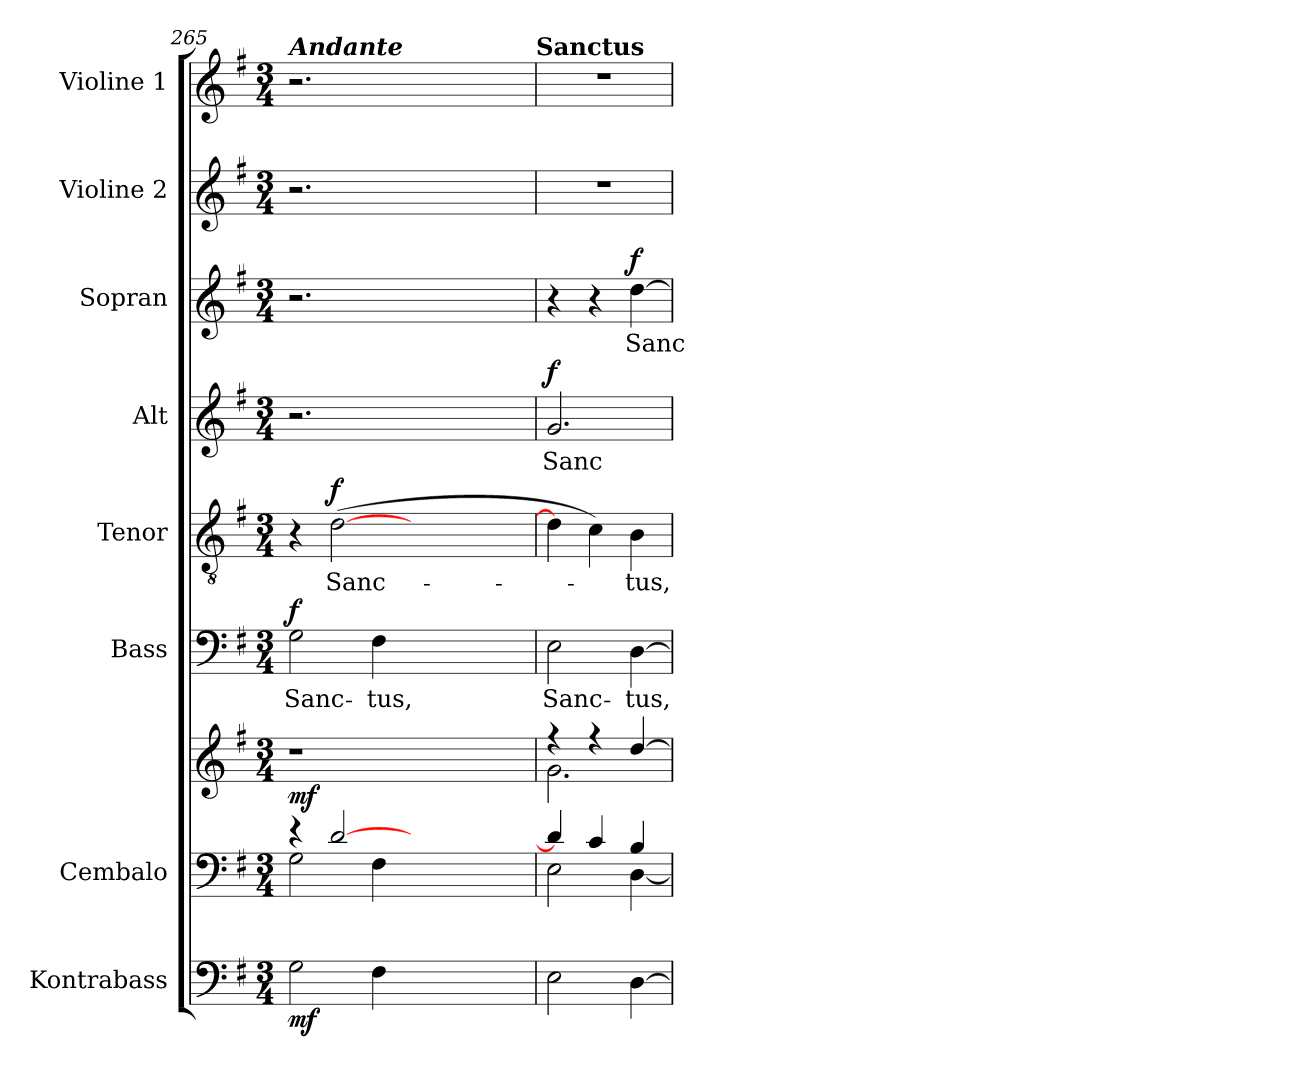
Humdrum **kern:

**kern	**dynam	**kern	**kern	**dynam	**kern	**text	**dynam	**kern	**text	**dynam	**kern	**text	**dynam	**kern	**text	**dynam	**kern	**kern
*part8	*part8	*part7	*part7	*part7	*part6	*part6	*part6	*part5	*part5	*part5	*part4	*part4	*part4	*part3	*part3	*part3	*part2	*part1
*staff9	*staff9	*staff8	*staff7	*staff7/8	*staff6	*staff6	*staff6	*staff5	*staff5	*staff5	*staff4	*staff4	*staff4	*staff3	*staff3	*staff3	*staff2	*staff1
*I"Kontrabass	*	*I"Cembalo	*	*	*I"Bass	*	*	*I"Tenor	*	*	*I"Alt	*	*	*I"Sopran	*	*	*I"Violine 2	*I"Violine 1
*I'Kb.	*	*I'Cemb.	*	*	*I'B.	*	*	*I'T.	*	*	*I'A.	*	*	*I'S.	*	*	*I'Vl. 2	*I'Vl. 1
!!LO:PB:g=z
*clefF4	*	*clefF4	*clefG2	*	*clefF4	*	*	*clefGv2	*	*	*clefG2	*	*	*clefG2	*	*	*clefG2	*clefG2
*ITrd7c12	*	*	*	*	*	*	*	*	*	*	*	*	*	*	*	*	*	*
*k[f#]	*	*k[f#]	*k[f#]	*	*k[f#]	*	*	*k[f#]	*	*	*k[f#]	*	*	*k[f#]	*	*	*k[f#]	*k[f#]
*G:	*	*G:	*G:	*	*G:	*	*	*G:	*	*	*G:	*	*	*G:	*	*	*G:	*G:
*M3/4	*	*M3/4	*M3/4	*	*M3/4	*	*	*M3/4	*	*	*M3/4	*	*	*M3/4	*	*	*M3/4	*M3/4
=265	=265	=265	=265	=265	=265	=265	=265	=265	=265	=265	=265	=265	=265	=265	=265	=265	=265	=265
*	*	*^	*	*	*	*	*	*	*	*	*	*	*	*	*	*	*	*
!	!	!	!	!	!	!	!	!	!	!	!	!	!	!	!	!	!	!	!LO:TX:a:Bi:t=Andante
!	!LO:DY:b	!	!	!LO:N:vis=1	!LO:DY:b	!	!LO:LY:b	!LO:DY:a	!	!	!	!	!	!	!	!	!	!	!
2GG\	mf	4re	2G\	2.r	mf	2G\	Sanc-	f	4r	.	.	2.r	.	.	2.r	.	.	2.r	2.r
!	!	!	!	!	!	!	!	!	!	!LO:LY:b	!LO:DY:a	!	!	!	!	!	!	!	!
.	.	[>2d/	.	.	.	.	.	.	(>[2d\	Sanc-	f	.	.	.	.	.	.	.	.
!	!	!	!	!	!	!	!LO:LY:b	!	!	!	!	!	!	!	!	!	!	!	!
4FF#\	.	.	4F#\	.	.	4F#\	-tus,	.	.	.	.	.	.	.	.	.	.	.	.
1.ryy	.	1.ryy	1.ryy	1.ryy	.	1.ryy	.	.	1.ryy	.	.	1.ryy	.	.	1.ryy	.	.	1.ryy	1.ryy
!	!	!	!	!	!	!	!	!	!	!	!	!	!	!	!	!	!	!	!LO:TX:a:B:t=Sanctus
=266	=266	=266	=266	=266	=266	=266	=266	=266	=266	=266	=266	=266	=266	=266	=266	=266	=266	=266	=266
*	*	*	*	*^	*	*	*	*	*	*	*	*	*	*	*	*	*	*	*
!	!	!	!	!	!	!	!	!LO:LY:b	!	!	!	!	!	!LO:LY:b	!LO:DY:a	!	!	!	!	!
2EE\	.	4d/]	2E\	4ree	2.g\	.	2E\	Sanc-	.	4d\]	.	.	2.g/	Sanc-	f	4r	.	.	2.r	2.r
.	.	4c/	.	4ree	.	.	.	.	.	4c\)	.	.	.	.	.	4r	.	.	.	.
!	!	!	!	!	!	!	!	!LO:LY:b	!	!	!LO:LY:b	!	!	!	!	!	!LO:LY:b	!LO:DY:a	!	!
[4DD\	.	4B/	[<4D\	[>4dd/	.	.	[4D\	-tus,	.	4B\	-tus,	.	.	.	.	[4dd\	Sanc-	f	.	.
*	*	*v	*v	*	*	*	*	*	*	*	*	*	*	*	*	*	*	*	*	*
*	*	*	*v	*v	*	*	*	*	*	*	*	*	*	*	*	*	*	*	*
=	=	=	=	=	=	=	=	=	=	=	=	=	=	=	=	=	=	=
*-	*-	*-	*-	*-	*-	*-	*-	*-	*-	*-	*-	*-	*-	*-	*-	*-	*-	*-
